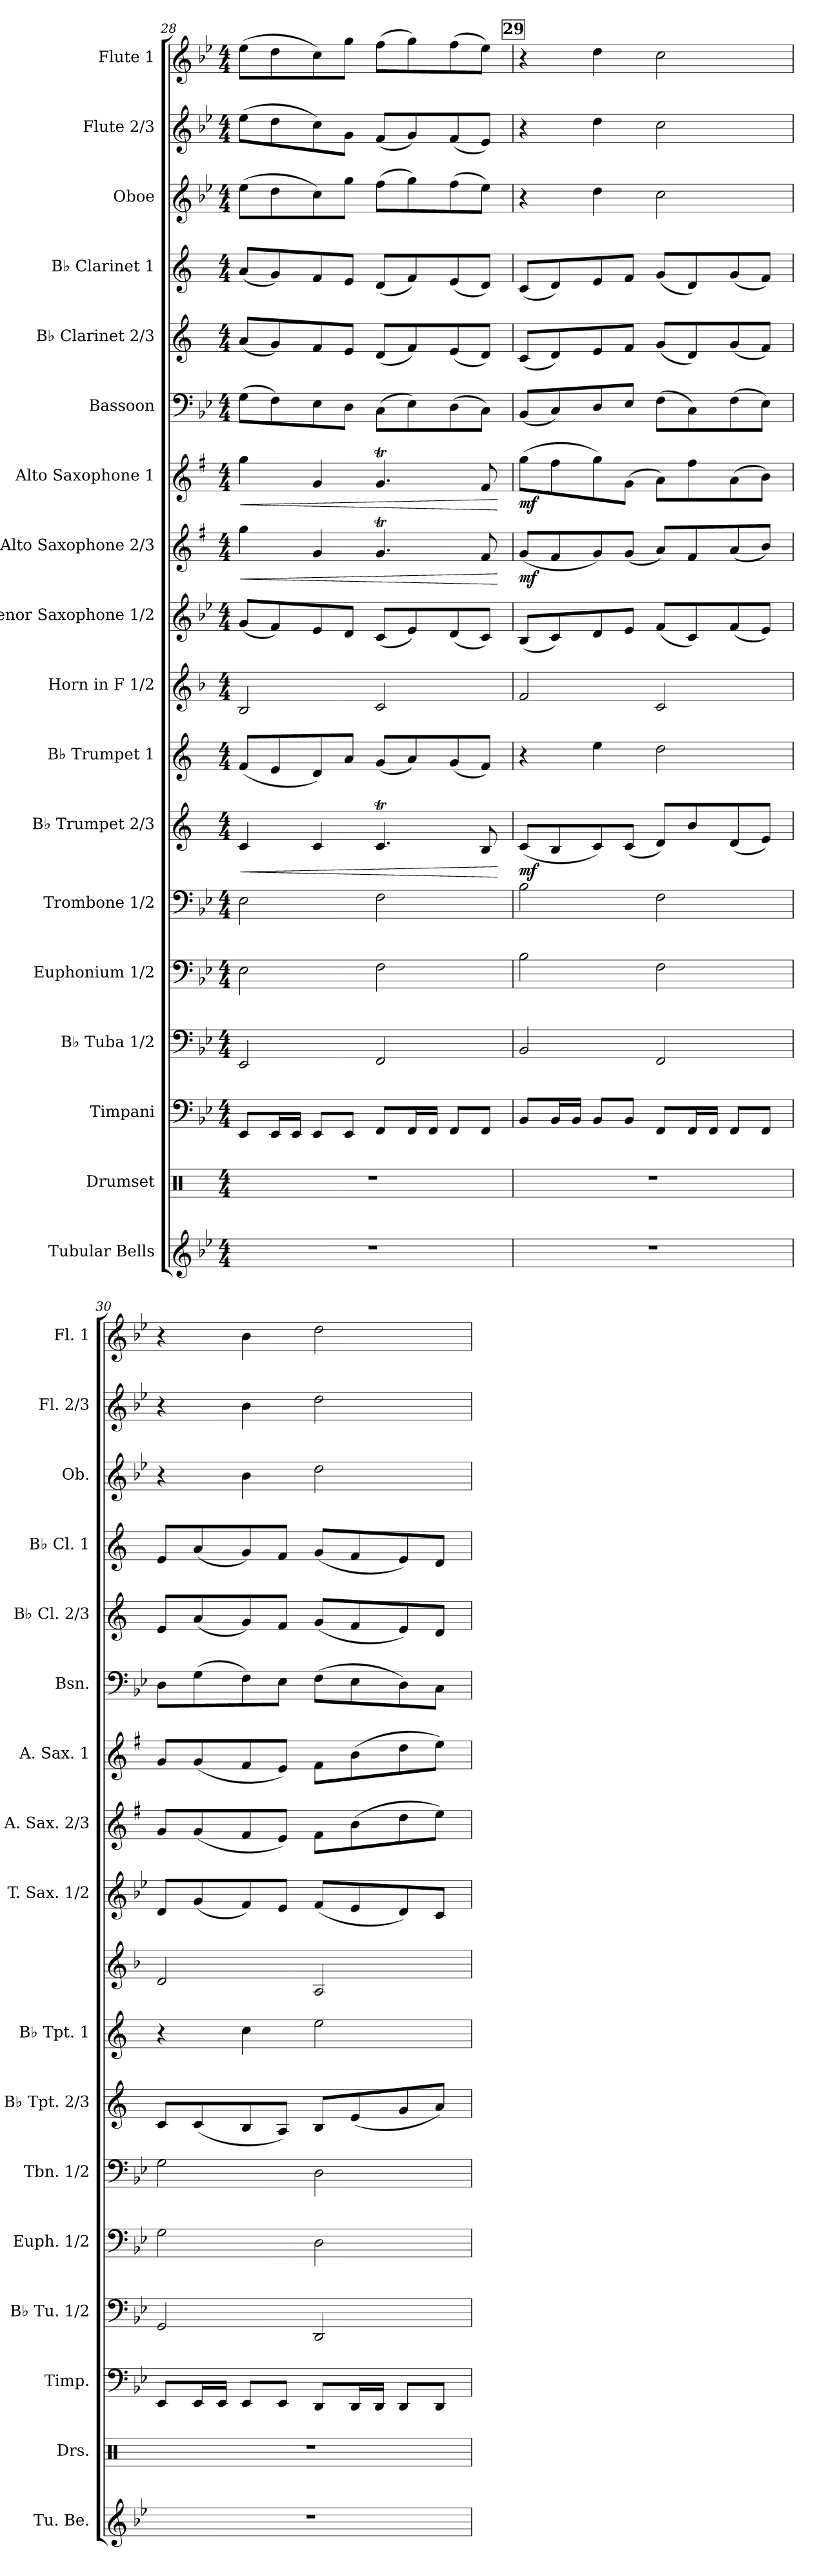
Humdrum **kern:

**kern	**kern	**kern	**kern	**kern	**kern	**kern	**dynam	**kern	**kern	**kern	**kern	**dynam	**kern	**dynam	**kern	**kern	**kern	**kern	**kern	**kern
*part18	*part17	*part16	*part15	*part14	*part13	*part12	*part12	*part11	*part10	*part9	*part8	*part8	*part7	*part7	*part6	*part5	*part4	*part3	*part2	*part1
*staff18	*staff17	*staff16	*staff15	*staff14	*staff13	*staff12	*staff12	*staff11	*staff10	*staff9	*staff8	*staff8	*staff7	*staff7	*staff6	*staff5	*staff4	*staff3	*staff2	*staff1
*I"Tubular Bells	*I"Drumset	*I"Timpani	*I"B♭ Tuba 1/2	*I"Euphonium 1/2	*I"Trombone 1/2	*I"B♭ Trumpet 2/3	*	*I"B♭ Trumpet 1	*I"Horn in F 1/2	*I"Tenor Saxophone 1/2	*I"Alto Saxophone 2/3	*	*I"Alto Saxophone 1	*	*I"Bassoon	*I"B♭ Clarinet 2/3	*I"B♭ Clarinet 1	*I"Oboe	*I"Flute 2/3	*I"Flute 1
*I'Tu. Be.	*I'Drs.	*I'Timp.	*I'B♭ Tu. 1/2	*I'Euph. 1/2	*I'Tbn. 1/2	*I'B♭ Tpt. 2/3	*	*I'B♭ Tpt. 1	*	*I'T. Sax. 1/2	*I'A. Sax. 2/3	*	*I'A. Sax. 1	*	*I'Bsn.	*I'B♭ Cl. 2/3	*I'B♭ Cl. 1	*I'Ob.	*I'Fl. 2/3	*I'Fl. 1
!!LO:PB:g=z
*clefG2	*clefX	*clefF4	*clefF4	*clefF4	*clefF4	*clefG2	*	*clefG2	*clefG2	*clefG2	*clefG2	*	*clefG2	*	*clefF4	*clefG2	*clefG2	*clefG2	*clefG2	*clefG2
*	*	*	*	*	*	*ITrd1c2	*	*ITrd1c2	*ITrd4c7	*ITrd8c14	*ITrd5c9	*	*ITrd5c9	*	*	*ITrd1c2	*ITrd1c2	*	*	*
*k[b-e-]	*k[]	*k[b-e-]	*k[b-e-]	*k[b-e-]	*k[b-e-]	*k[b-e-]	*	*k[b-e-]	*k[b-e-]	*k[b-e-]	*k[b-e-]	*	*k[b-e-]	*	*k[b-e-]	*k[b-e-]	*k[b-e-]	*k[b-e-]	*k[b-e-]	*k[b-e-]
*M4/4	*M4/4	*M4/4	*M4/4	*M4/4	*M4/4	*M4/4	*	*M4/4	*M4/4	*M4/4	*M4/4	*	*M4/4	*	*M4/4	*M4/4	*M4/4	*M4/4	*M4/4	*M4/4
=28	=28	=28	=28	=28	=28	=28	=28	=28	=28	=28	=28	=28	=28	=28	=28	=28	=28	=28	=28	=28
!	!	!	!	!	!	!	!LO:HP:b	!	!	!	!	!LO:HP:b	!	!LO:HP:b	!	!	!	!	!	!
1r	1r	8EE-/L	2EE-/	2E-\	2E-\	4B-/	<	(8e-/L	2E-/	(8G/L	4b-\	<	4b-\	<	(8G\L	(8g/L	(8g/L	(8ee-\L	(8ee-\L	(8ee-\L
.	.	16EE-/L	.	.	.	.	.	8d/	.	8F/)	.	.	.	.	8F\)	8f/)	8f/)	8dd\	8dd\	8dd\
.	.	16EE-/JJ	.	.	.	.	.	.	.	.	.	.	.	.	.	.	.	.	.	.
.	.	8EE-/L	.	.	.	4B-/	.	8c/)	.	8E-/	4B-/	.	4B-/	.	8E-\	8e-/	8e-/	8cc\)	8cc\)	8cc\)
.	.	8EE-/J	.	.	.	.	.	8g/J	.	8D/J	.	.	.	.	8D\J	8d/J	8d/J	8gg\J	8g\J	8gg\J
.	.	8FF/L	2FF/	2F\	2F\	4.B-T/	.	(8f/L	2F/	(8C/L	4.B-T/	.	4.B-T/	.	(8C\L	(8c/L	(8c/L	(8ff\L	(8f/L	(8ff\L
.	.	16FF/L	.	.	.	.	.	8g/)	.	8E-/)	.	.	.	.	8E-\)	8e-/)	8e-/)	8gg\)	8g/)	8gg\)
.	.	16FF/JJ	.	.	.	.	.	.	.	.	.	.	.	.	.	.	.	.	.	.
.	.	8FF/L	.	.	.	.	.	(8f/	.	(8D/	.	.	.	.	(8D\	(8d/	(8d/	(8ff\	(8f/	(8ff\
.	.	8FF/J	.	.	.	8A/	.	8e-/J)	.	8C/J)	8A/	.	8A/	.	8C\J)	8c/J)	8c/J)	8ee-\J)	8e-/J)	8ee-\J)
.	.	.	.	.	.	.	[	.	.	.	.	[	.	[	.	.	.	.	.	.
!!LO:REH:place=s1:a:B:fs=14:t=29
=29	=29	=29	=29	=29	=29	=29	=29	=29	=29	=29	=29	=29	=29	=29	=29	=29	=29	=29	=29	=29
!	!	!	!	!	!	!	!LO:DY:b	!	!	!	!	!LO:DY:b	!	!LO:DY:b	!	!	!	!	!	!
1r	1r	8BB-/L	2BB-/	2B-\	2B-\	(8B-/L	mf	4r	2B-/	(8BB-/L	(8B-/L	mf	(8b-\L	mf	(8BB-/L	(8B-/L	(8B-/L	4r	4r	4r
.	.	16BB-/L	.	.	.	8A/	.	.	.	8C/)	8A/	.	8a\	.	8C/)	8c/)	8c/)	.	.	.
.	.	16BB-/JJ	.	.	.	.	.	.	.	.	.	.	.	.	.	.	.	.	.	.
.	.	8BB-/L	.	.	.	8B-/)	.	4dd\	.	8D/	8B-/)	.	8b-\)	.	8D/	8d/	8d/	4dd\	4dd\	4dd\
.	.	8BB-/J	.	.	.	(8B-/J	.	.	.	8E-/J	(8B-/J	.	(8B-\J	.	8E-/J	8e-/J	8e-/J	.	.	.
.	.	8FF/L	2FF/	2F\	2F\	8c/L)	.	2cc\	2F/	(8F/L	8c/L)	.	8c\L)	.	(8F\L	(8f/L	(8f/L	2cc\	2cc\	2cc\
.	.	16FF/L	.	.	.	8a/	.	.	.	8C/)	8A/	.	8a\	.	8C\)	8c/)	8c/)	.	.	.
.	.	16FF/JJ	.	.	.	.	.	.	.	.	.	.	.	.	.	.	.	.	.	.
.	.	8FF/L	.	.	.	(8c/	.	.	.	(8F/	(8c/	.	(8c\	.	(8F\	(8f/	(8f/	.	.	.
.	.	8FF/J	.	.	.	8d/J)	.	.	.	8E-/J)	8d/J)	.	8d\J)	.	8E-\J)	8e-/J)	8e-/J)	.	.	.
=30	=30	=30	=30	=30	=30	=30	=30	=30	=30	=30	=30	=30	=30	=30	=30	=30	=30	=30	=30	=30
1r	1r	8EE-/L	2GG/	2G\	2G\	8B-/L	.	4r	2G/	8D/L	8B-/L	.	8B-/L	.	8D\L	8d/L	8d/L	4r	4r	4r
.	.	16EE-/L	.	.	.	(8B-/	.	.	.	(8G/	(8B-/	.	(8B-/	.	(8G\	(8g/	(8g/	.	.	.
.	.	16EE-/JJ	.	.	.	.	.	.	.	.	.	.	.	.	.	.	.	.	.	.
.	.	8EE-/L	.	.	.	8A/	.	4b-\	.	8F/)	8A/	.	8A/	.	8F\)	8f/)	8f/)	4b-\	4b-\	4b-\
.	.	8EE-/J	.	.	.	8G/J)	.	.	.	8E-/J	8G/J)	.	8G/J)	.	8E-\J	8e-/J	8e-/J	.	.	.
.	.	8DD/L	2DD/	2D\	2D\	8A/L	.	2dd\	2D/	(8F/L	8A\L	.	8A\L	.	(8F\L	(8f/L	(8f/L	2dd\	2dd\	2dd\
.	.	16DD/L	.	.	.	(8d/	.	.	.	8E-/	(8d\	.	(8d\	.	8E-\	8e-/	8e-/	.	.	.
.	.	16DD/JJ	.	.	.	.	.	.	.	.	.	.	.	.	.	.	.	.	.	.
.	.	8DD/L	.	.	.	8f/	.	.	.	8D/)	8f\	.	8f\	.	8D\)	8d/)	8d/)	.	.	.
.	.	8DD/J	.	.	.	8g/J)	.	.	.	8C/J	8g\J)	.	8g\J)	.	8C\J	8c/J	8c/J	.	.	.
=	=	=	=	=	=	=	=	=	=	=	=	=	=	=	=	=	=	=	=	=
*-	*-	*-	*-	*-	*-	*-	*-	*-	*-	*-	*-	*-	*-	*-	*-	*-	*-	*-	*-	*-
